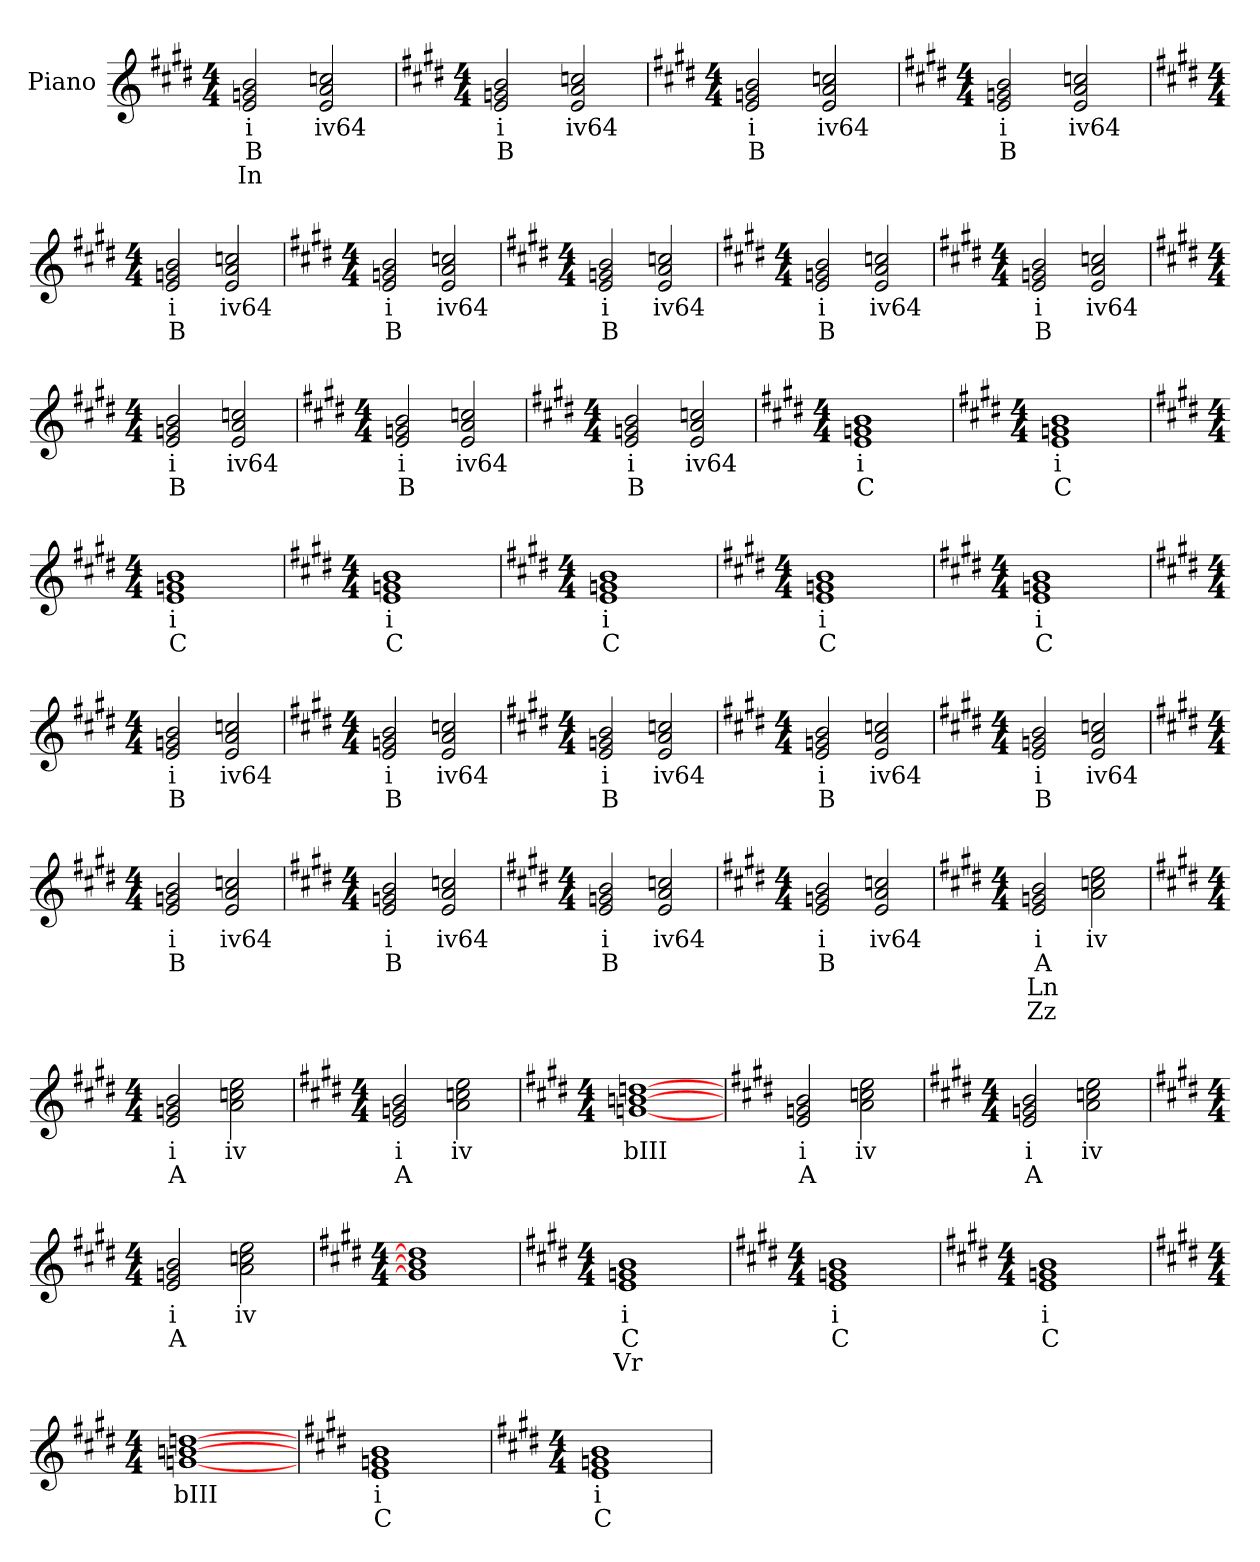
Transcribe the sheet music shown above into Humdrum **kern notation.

**kern	**text	**text	**text	**text
*part1	*part1	*part1	*part1	*part1
*staff1	*staff1	*staff1	*staff1	*staff1
*I"Piano	*	*	*	*
*I'Pno	*	*	*	*
*k[f#c#g#d#]	*	*	*	*
*E:	*	*	*	*
*M4/4	*	*	*	*
=	=	=	=	=
2e 2gn 2b	i	B	In	.
2e 2a 2ccn	iv64	.	.	.
=	=	=	=	=
*k[f#c#g#d#]	*	*	*	*
*E:	*	*	*	*
*M4/4	*	*	*	*
2e 2gn 2b	i	B	.	.
2e 2a 2ccn	iv64	.	.	.
=	=	=	=	=
*k[f#c#g#d#]	*	*	*	*
*E:	*	*	*	*
*M4/4	*	*	*	*
2e 2gn 2b	i	B	.	.
2e 2a 2ccn	iv64	.	.	.
=	=	=	=	=
*k[f#c#g#d#]	*	*	*	*
*E:	*	*	*	*
*M4/4	*	*	*	*
2e 2gn 2b	i	B	.	.
2e 2a 2ccn	iv64	.	.	.
=	=	=	=	=
*k[f#c#g#d#]	*	*	*	*
*E:	*	*	*	*
*M4/4	*	*	*	*
2e 2gn 2b	i	B	.	.
2e 2a 2ccn	iv64	.	.	.
=	=	=	=	=
*k[f#c#g#d#]	*	*	*	*
*E:	*	*	*	*
*M4/4	*	*	*	*
2e 2gn 2b	i	B	.	.
2e 2a 2ccn	iv64	.	.	.
=	=	=	=	=
*k[f#c#g#d#]	*	*	*	*
*E:	*	*	*	*
*M4/4	*	*	*	*
2e 2gn 2b	i	B	.	.
2e 2a 2ccn	iv64	.	.	.
=	=	=	=	=
*k[f#c#g#d#]	*	*	*	*
*E:	*	*	*	*
*M4/4	*	*	*	*
2e 2gn 2b	i	B	.	.
2e 2a 2ccn	iv64	.	.	.
=	=	=	=	=
*k[f#c#g#d#]	*	*	*	*
*E:	*	*	*	*
*M4/4	*	*	*	*
2e 2gn 2b	i	B	.	.
2e 2a 2ccn	iv64	.	.	.
=	=	=	=	=
*k[f#c#g#d#]	*	*	*	*
*E:	*	*	*	*
*M4/4	*	*	*	*
2e 2gn 2b	i	B	.	.
2e 2a 2ccn	iv64	.	.	.
=	=	=	=	=
*k[f#c#g#d#]	*	*	*	*
*E:	*	*	*	*
*M4/4	*	*	*	*
2e 2gn 2b	i	B	.	.
2e 2a 2ccn	iv64	.	.	.
=	=	=	=	=
*k[f#c#g#d#]	*	*	*	*
*E:	*	*	*	*
*M4/4	*	*	*	*
2e 2gn 2b	i	B	.	.
2e 2a 2ccn	iv64	.	.	.
=	=	=	=	=
*k[f#c#g#d#]	*	*	*	*
*E:	*	*	*	*
*M4/4	*	*	*	*
1e 1gn 1b	i	C	.	.
=	=	=	=	=
*k[f#c#g#d#]	*	*	*	*
*E:	*	*	*	*
*M4/4	*	*	*	*
1e 1gn 1b	i	C	.	.
=	=	=	=	=
*k[f#c#g#d#]	*	*	*	*
*E:	*	*	*	*
*M4/4	*	*	*	*
1e 1gn 1b	i	C	.	.
=	=	=	=	=
*k[f#c#g#d#]	*	*	*	*
*E:	*	*	*	*
*M4/4	*	*	*	*
1e 1gn 1b	i	C	.	.
=	=	=	=	=
*k[f#c#g#d#]	*	*	*	*
*E:	*	*	*	*
*M4/4	*	*	*	*
1e 1gn 1b	i	C	.	.
=	=	=	=	=
*k[f#c#g#d#]	*	*	*	*
*E:	*	*	*	*
*M4/4	*	*	*	*
1e 1gn 1b	i	C	.	.
=	=	=	=	=
*k[f#c#g#d#]	*	*	*	*
*E:	*	*	*	*
*M4/4	*	*	*	*
1e 1gn 1b	i	C	.	.
=	=	=	=	=
*k[f#c#g#d#]	*	*	*	*
*E:	*	*	*	*
*M4/4	*	*	*	*
2e 2gn 2b	i	B	.	.
2e 2a 2ccn	iv64	.	.	.
=	=	=	=	=
*k[f#c#g#d#]	*	*	*	*
*E:	*	*	*	*
*M4/4	*	*	*	*
2e 2gn 2b	i	B	.	.
2e 2a 2ccn	iv64	.	.	.
=	=	=	=	=
*k[f#c#g#d#]	*	*	*	*
*E:	*	*	*	*
*M4/4	*	*	*	*
2e 2gn 2b	i	B	.	.
2e 2a 2ccn	iv64	.	.	.
=	=	=	=	=
*k[f#c#g#d#]	*	*	*	*
*E:	*	*	*	*
*M4/4	*	*	*	*
2e 2gn 2b	i	B	.	.
2e 2a 2ccn	iv64	.	.	.
=	=	=	=	=
*k[f#c#g#d#]	*	*	*	*
*E:	*	*	*	*
*M4/4	*	*	*	*
2e 2gn 2b	i	B	.	.
2e 2a 2ccn	iv64	.	.	.
=	=	=	=	=
*k[f#c#g#d#]	*	*	*	*
*E:	*	*	*	*
*M4/4	*	*	*	*
2e 2gn 2b	i	B	.	.
2e 2a 2ccn	iv64	.	.	.
=	=	=	=	=
*k[f#c#g#d#]	*	*	*	*
*E:	*	*	*	*
*M4/4	*	*	*	*
2e 2gn 2b	i	B	.	.
2e 2a 2ccn	iv64	.	.	.
=	=	=	=	=
*k[f#c#g#d#]	*	*	*	*
*E:	*	*	*	*
*M4/4	*	*	*	*
2e 2gn 2b	i	B	.	.
2e 2a 2ccn	iv64	.	.	.
=	=	=	=	=
*k[f#c#g#d#]	*	*	*	*
*E:	*	*	*	*
*M4/4	*	*	*	*
2e 2gn 2b	i	B	.	.
2e 2a 2ccn	iv64	.	.	.
=	=	=	=	=
*k[f#c#g#d#]	*	*	*	*
*E:	*	*	*	*
*M4/4	*	*	*	*
2e 2gn 2b	i	A	Ln	Zz
2a 2ccn 2ee	iv	.	.	.
=	=	=	=	=
*k[f#c#g#d#]	*	*	*	*
*E:	*	*	*	*
*M4/4	*	*	*	*
2e 2gn 2b	i	A	.	.
2a 2ccn 2ee	iv	.	.	.
=	=	=	=	=
*k[f#c#g#d#]	*	*	*	*
*E:	*	*	*	*
*M4/4	*	*	*	*
2e 2gn 2b	i	A	.	.
2a 2ccn 2ee	iv	.	.	.
=	=	=	=	=
*k[f#c#g#d#]	*	*	*	*
*E:	*	*	*	*
*M4/4	*	*	*	*
[1gn [1bn [1ddn	bIII	.	.	.
=	=	=	=	=
*k[f#c#g#d#]	*	*	*	*
*E:	*	*	*	*
2e 2gn 2b	i	A	.	.
2a 2ccn 2ee	iv	.	.	.
=	=	=	=	=
*k[f#c#g#d#]	*	*	*	*
*E:	*	*	*	*
*M4/4	*	*	*	*
2e 2gn 2b	i	A	.	.
2a 2ccn 2ee	iv	.	.	.
=	=	=	=	=
*k[f#c#g#d#]	*	*	*	*
*E:	*	*	*	*
*M4/4	*	*	*	*
2e 2gn 2b	i	A	.	.
2a 2ccn 2ee	iv	.	.	.
=	=	=	=	=
*k[f#c#g#d#]	*	*	*	*
*E:	*	*	*	*
*M4/4	*	*	*	*
1gn] 1bn] 1ddn]	.	.	.	.
=	=	=	=	=
*k[f#c#g#d#]	*	*	*	*
*E:	*	*	*	*
*M4/4	*	*	*	*
1e 1gn 1b	i	C	Vr	.
=	=	=	=	=
*k[f#c#g#d#]	*	*	*	*
*E:	*	*	*	*
*M4/4	*	*	*	*
1e 1gn 1b	i	C	.	.
=	=	=	=	=
*k[f#c#g#d#]	*	*	*	*
*E:	*	*	*	*
*M4/4	*	*	*	*
1e 1gn 1b	i	C	.	.
=	=	=	=	=
*k[f#c#g#d#]	*	*	*	*
*E:	*	*	*	*
*M4/4	*	*	*	*
[1gn [1bn [1ddn	bIII	.	.	.
=	=	=	=	=
*k[f#c#g#d#]	*	*	*	*
*E:	*	*	*	*
1e 1gn 1b	i	C	.	.
=	=	=	=	=
*k[f#c#g#d#]	*	*	*	*
*E:	*	*	*	*
*M4/4	*	*	*	*
1e 1gn 1b	i	C	.	.
=	=	=	=	=
*-	*-	*-	*-	*-
